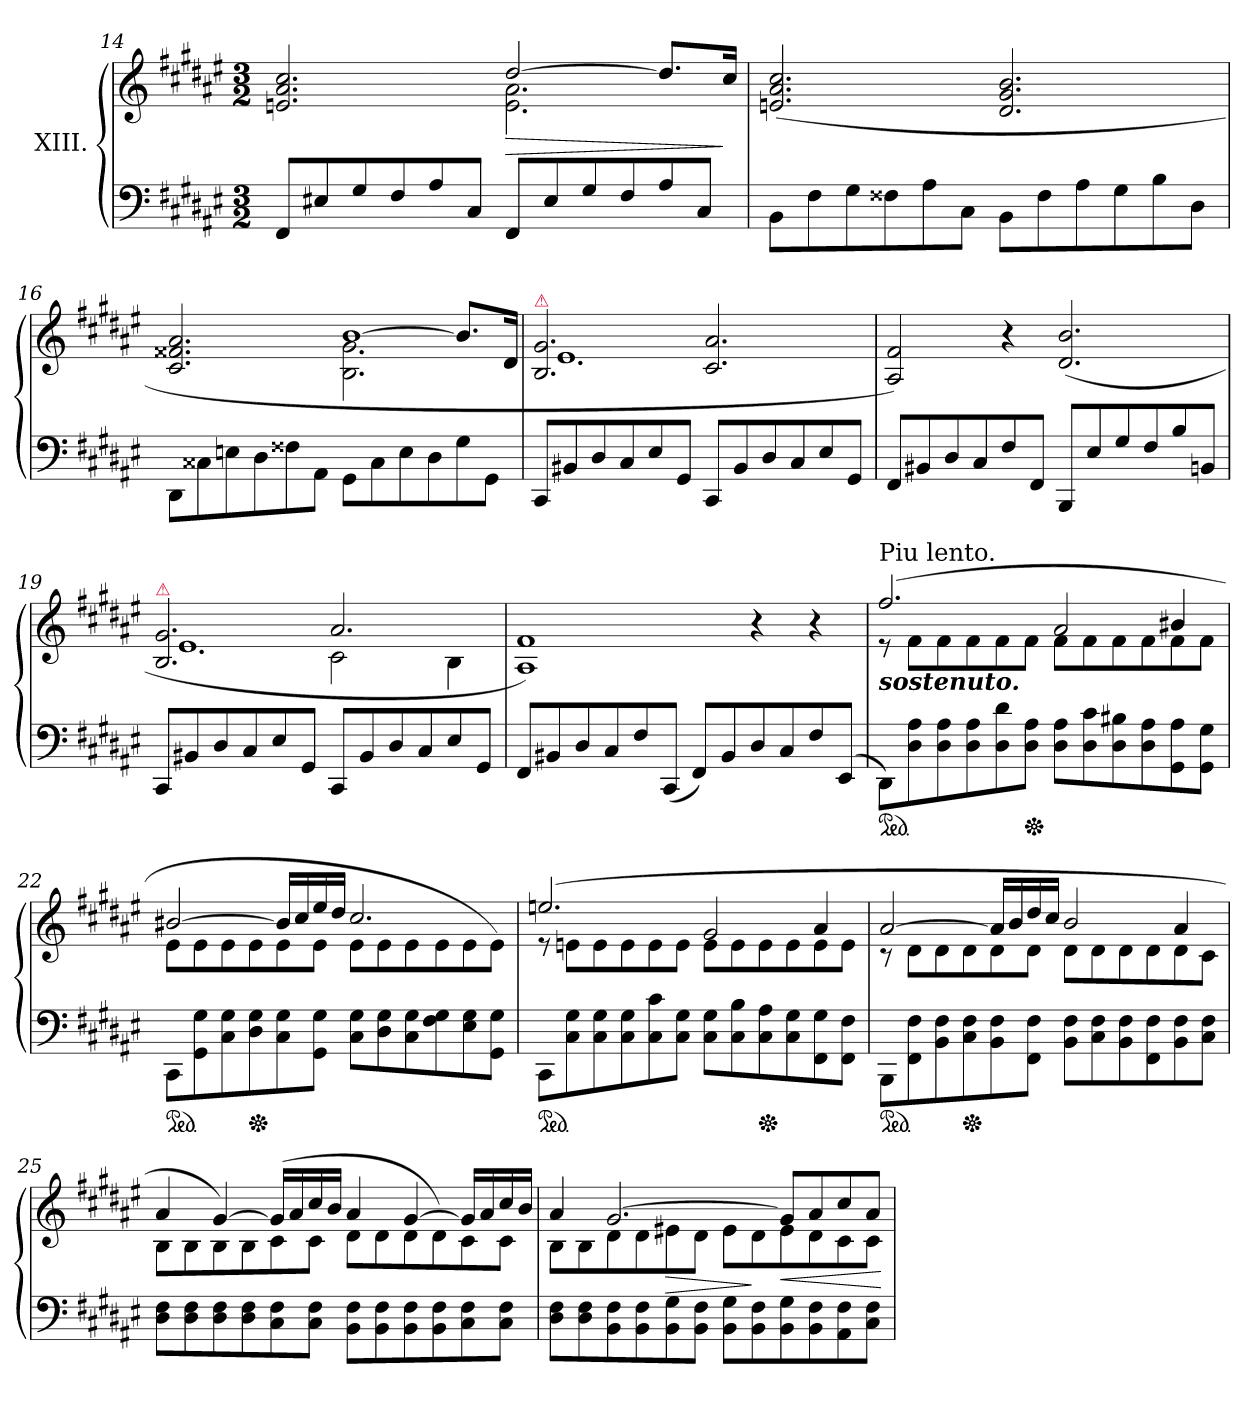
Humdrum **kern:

**kern	**kern	**dynam
*part1	*part1	*part1
*staff2	*staff1	*staff1/2
*I"XIII.	*	*
*clefF4	*clefG2	*
*k[f#c#g#d#a#e#]	*k[f#c#g#d#a#e#]	*
*F#:	*F#:	*
*M3/2	*M3/2	*
=14	=14	=14
*	*^	*
8FF#L	2.en 2.a# 2.cc#	2.ryy	.
8E#X	.	.	.
8G#	.	.	.
8F#	.	.	.
8A#	.	.	.
8C#J	.	.	.
8FF#L	[2dd#	2.e 2.a#	>
8E#	.	.	.
8G#	.	.	.
8F#	.	.	.
8A#	8.dd#L]	.	.
8C#J	.	.	.
.	16cc#Jk	.	]
*	*v	*v	*
=15	=15	=15
8BBL	(>2.en 2.a# 2.cc#	.
8F#	.	.
8G#	.	.
8F##X	.	.
8A#	.	.
8C#J	.	.
8BBL	2.d# 2.g# 2.b	.
8F##	.	.
8A#	.	.
8G#	.	.
8B	.	.
8D#J	.	.
=16	=16	=16
*	*^	*
8DD#\L	2.c# 2.f##X 2.a#	2.ryy	.
8C##X	.	.	.
8En	.	.	.
8D#	.	.	.
8F##X	.	.	.
8AA#J	.	.	.
!	!LO:N:vis=1	!	!
8GG#\L	[2b	2.B 2.g#	.
8C##	.	.	.
8E	.	.	.
8D#	.	.	.
8G#	8.bL]	.	.
8GG#J	.	.	.
.	16d#Jk	.	.
=17	=17	=17	=17
!	!LO:TX:a:color=crimson:t=⚠	!	!
8CC#L	2.B 2.g#	1.e#	.
8BB#X	.	.	.
8D#	.	.	.
8C#	.	.	.
8E#	.	.	.
8GG#J	.	.	.
8CC#L	2.c# 2.a#	.	.
8BB#	.	.	.
8D#	.	.	.
8C#	.	.	.
8E#	.	.	.
8GG#J	.	.	.
*	*v	*v	*
=18	=18	=18
8FF#L	2A# 2f#)	.
8BB#X	.	.
8D#	.	.
8C#	.	.
8F#	4r	.
8FF#J	.	.
8BBB/L	(>2.d# 2.b	.
8E#/	.	.
8G#/	.	.
8F#/	.	.
8B/	.	.
8BBn/J	.	.
=19	=19	=19
*	*^	*
*	*	*^	*
!	!LO:TX:a:color=crimson:t=⚠	!	!	!
8CC#L	2.B 2.g#	1.e#	2.rFyy	.
8BB#X	.	.	.	.
8D#	.	.	.	.
8C#	.	.	.	.
8E#	.	.	.	.
8GG#J	.	.	.	.
8CC#L	2.a#	.	2c#\	.
8BB#	.	.	.	.
8D#	.	.	.	.
8C#	.	.	.	.
8E#	.	.	4B\	.
8GG#J	.	.	.	.
*	*v	*v	*v	*
=20	=20	=20
8FF#L	1A# 1f#)	.
8BB#X	.	.
8D#	.	.
8C#	.	.
8F#	.	.
(<8CC#J	.	.
8FF#L)	.	.
8BB#	.	.
8D#	4r	.
8C#	.	.
8F#	4r	.
(<8EE#J	.	.
=21	=21	=21
*	*^	*
!	!LO:TX:a:t=Piu lento.	!	!
!	!LO:TX:b:Bi:t=sostenuto.	!	!
!LO:TX:b:color=crimson:t=⚠	!	!	!
*ped	*	*	*
8DD#L)	(>2.ff#	8re	.
8D# 8A#	.	8f#L	.
8D# 8A#	.	8f#	.
8D# 8A#	.	8f#	.
8D# 8d#	.	8f#	.
*Xped	*	*	*
8D# 8A#J	.	8f#J	.
8D# 8A#L	2a#	8f#L	.
8D# 8c#	.	8f#	.
8D# 8B#X	.	8f#	.
8D# 8A#	.	8f#	.
8GG# 8A#	4b#X	8f#	.
8GG# 8G#J	.	8f#J	.
=22	=22	=22	=22
!LO:TX:b:color=crimson:t=⚠	!	!	!
*ped	*	*	*
8CC#\L	[2b#X	8e#L	.
8GG# 8G#	.	8e#	.
8C# 8G#	.	8e#	.
*Xped	*	*	*
8D# 8G#	.	8e#	.
8C# 8G#	16b#LL]	8e#	.
.	16cc#	.	.
8GG# 8G#J	16ee#	8e#J	.
.	16dd#JJ	.	.
8C#\ 8G#\L	2.cc#	8e#L	.
8D# 8G#	.	8e#	.
8C# 8G#	.	8e#	.
8F# 8G#	.	8e#	.
8E# 8G#	.	8e#	.
8GG# 8G#J	.	8e#J)	.
=23	=23	=23	=23
!LO:TX:b:color=crimson:t=⚠	!	!	!
*ped	*	*	*
8CC#\L	(>2.een	8re	.
8C# 8G#	.	8enL	.
8C# 8G#	.	8e	.
8C# 8G#	.	8e	.
8C# 8c#	.	8e	.
8C# 8G#J	.	8eJ	.
8C#\ 8G#\L	2g#	8eL	.
8C# 8B	.	8e	.
*Xped	*	*	*
8C# 8A#	.	8e	.
8C# 8G#	.	8e	.
8FF# 8G#	4a#	8e	.
8FF# 8F#J	.	8eJ	.
=24	=24	=24	=24
!LO:TX:b:color=crimson:t=⚠	!	!	!
*ped	*	*	*
8BBB\L	[2a#	8rc	.
8FF# 8F#	.	8d#L	.
8BB 8F#	.	8d#	.
*Xped	*	*	*
8C# 8F#	.	8d#	.
8BB 8F#	16a#LL]	8d#	.
.	16b	.	.
8FF# 8F#J	16dd#	8d#J	.
.	16cc#JJ	.	.
8BB\ 8F#\L	2b	8d#L	.
8C# 8F#	.	8d#	.
8BB 8F#	.	8d#	.
8FF# 8F#	.	8d#	.
8BB 8F#	4a#	8d#	.
8C# 8F#J	.	8c#J	.
=25	=25	=25	=25
8D# 8F#L	4a#	8BL	.
8D# 8F#	.	8B	.
8D# 8F#	[4g#)	8B	.
8D# 8F#	.	8B	.
8C# 8F#	(>16g#LL]	8c#	.
.	16a#	.	.
8C# 8F#J	16cc#	8c#J	.
.	16bJJ	.	.
8BB 8F#L	4a#	8d#L	.
8BB 8F#	.	8d#	.
8BB 8F#	[4g#	8d#	.
8BB 8F#	.	8d#)	.
8C# 8F#	16g#LL]	8c#	.
.	16a#	.	.
8C# 8F#J	16cc#	8c#J	.
.	16bJJ	.	.
=26	=26	=26	=26
8D# 8F#L	4a#	8BL	.
8D# 8F#	.	8B	.
8BB 8F#	[2.g#	8d#	.
8BB 8F#	.	8d#	.
8BB 8G#	.	8e#X	>
8BB 8F#J	.	8d#J	.
8BB 8G#L	.	8e#L	.
8BB 8F#	.	8d#	]
8BB 8G#	8g#L]	8e#	<
8BB 8F#	8a#	8d#	.
8AA# 8F#	8cc#	8c#	.
8C# 8F#J	8a#J	8c#J	.
*	*v	*v	*
.	.	[
=	=	=
*-	*-	*-
